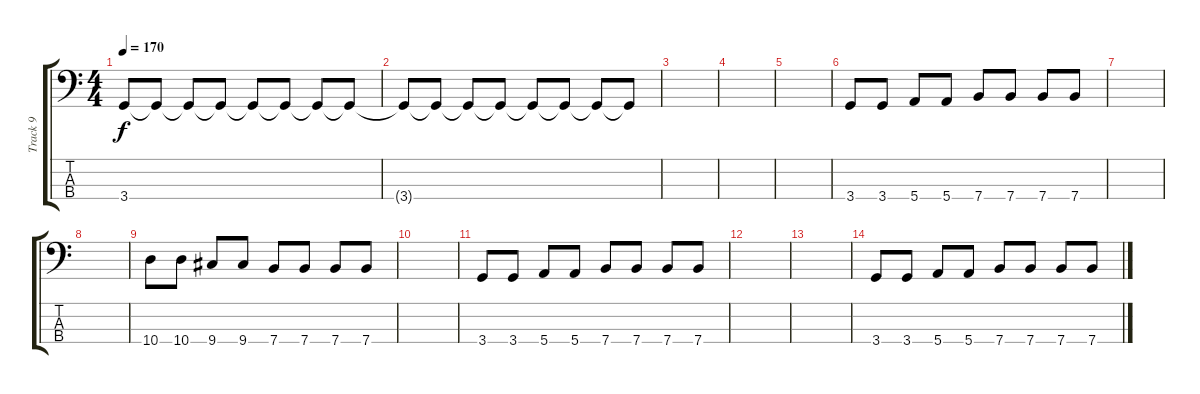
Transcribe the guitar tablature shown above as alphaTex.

\track ("Track 9" "Track 9") {instrument electricbasspick}
\staff {score tabs}
\tuning (G2 D2 A1 E1) {hide}
\ts (4 4)
\tempo 170
\clef f4
\ks c
3.4{t}.8{dy f} 3.4{t}.8 3.4{t}.8 3.4{t}.8 3.4{t}.8 3.4{t}.8 3.4{t}.8 3.4{t}.8 |
3.4{t}.8 3.4{t}.8 3.4{t}.8 3.4{t}.8 3.4{t}.8 3.4{t}.8 3.4{t}.8 3.4{t}.8 |
|
|
|
3.4.8 3.4.8 5.4.8 5.4.8 7.4.8 7.4.8 7.4.8 7.4.8 |
|
|
10.4.8 10.4.8 9.4.8 9.4.8 7.4.8 7.4.8 7.4.8 7.4.8 |
|
3.4.8 3.4.8 5.4.8 5.4.8 7.4.8 7.4.8 7.4.8 7.4.8 |
|
|
3.4.8 3.4.8 5.4.8 5.4.8 7.4.8 7.4.8 7.4.8 7.4.8
